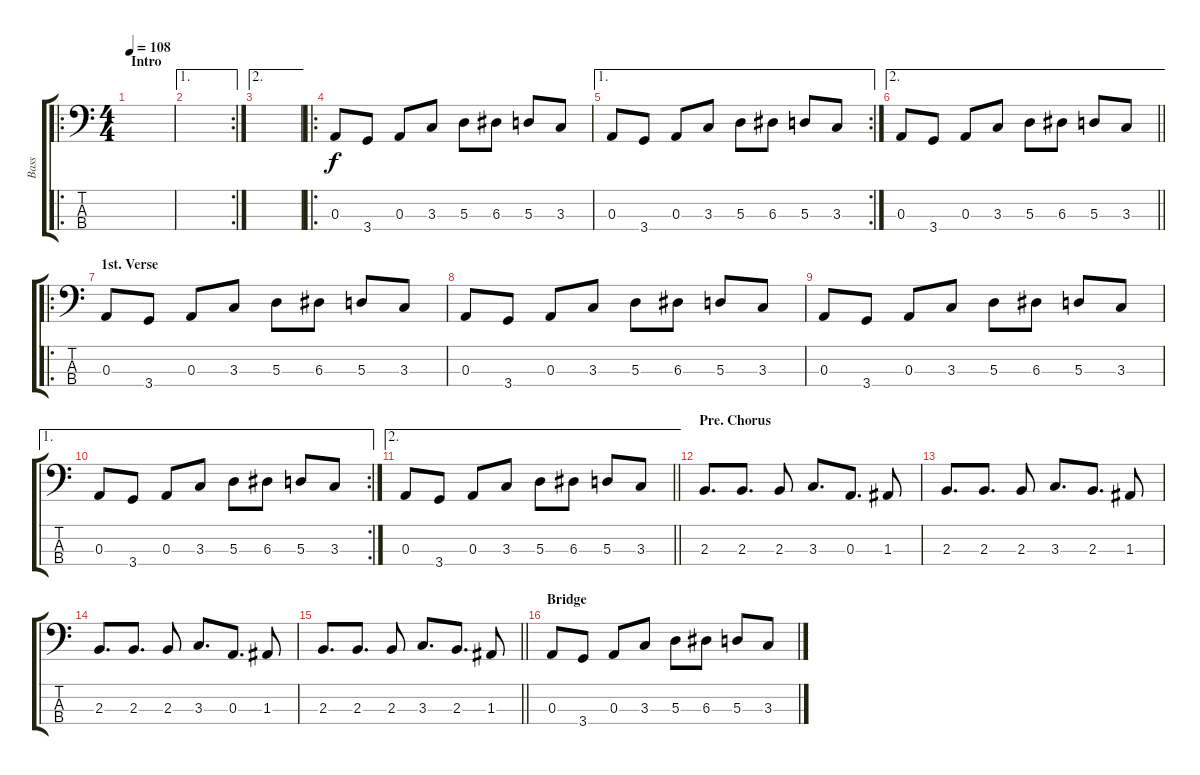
\track ("Bass" "Bass") {instrument electricbassfinger}
\staff {score tabs}
\tuning (G2 D2 A1 E1) {hide}
\ro
\ts (4 4)
\section ("" "Intro")
\tempo 108
\clef f4
\ks c
|
\ae 1
\rc 2
|
\ae 2
|
\ro
0.3.8 3.4.8 0.3.8 3.3.8 5.3.8 6.3.8 5.3.8 3.3.8 |
\ae 1
\rc 2
0.3.8 3.4.8 0.3.8 3.3.8 5.3.8 6.3.8 5.3.8 3.3.8 |
\ae 2
\barLineRight lightlight
0.3.8 3.4.8 0.3.8 3.3.8 5.3.8 6.3.8 5.3.8 3.3.8 |
\ro
\section ("" "1st. Verse")
0.3.8 3.4.8 0.3.8 3.3.8 5.3.8 6.3.8 5.3.8 3.3.8 |
0.3.8 3.4.8 0.3.8 3.3.8 5.3.8 6.3.8 5.3.8 3.3.8 |
0.3.8 3.4.8 0.3.8 3.3.8 5.3.8 6.3.8 5.3.8 3.3.8 |
\ae 1
\rc 2
0.3.8 3.4.8 0.3.8 3.3.8 5.3.8 6.3.8 5.3.8 3.3.8 |
\ae 2
\barLineRight lightlight
0.3.8 3.4.8 0.3.8 3.3.8 5.3.8 6.3.8 5.3.8 3.3.8 |
\section ("" "Pre. Chorus")
2.3.8{d} 2.3.8{d} 2.3.8 3.3.8{d} 0.3.8{d} 1.3.8 |
2.3.8{d} 2.3.8{d} 2.3.8 3.3.8{d} 2.3.8{d} 1.3.8 |
2.3.8{d} 2.3.8{d} 2.3.8 3.3.8{d} 0.3.8{d} 1.3.8 |
\barLineRight lightlight
2.3.8{d} 2.3.8{d} 2.3.8 3.3.8{d} 2.3.8{d} 1.3.8 |
\section ("" "Bridge")
0.3.8 3.4.8 0.3.8 3.3.8 5.3.8 6.3.8 5.3.8 3.3.8
